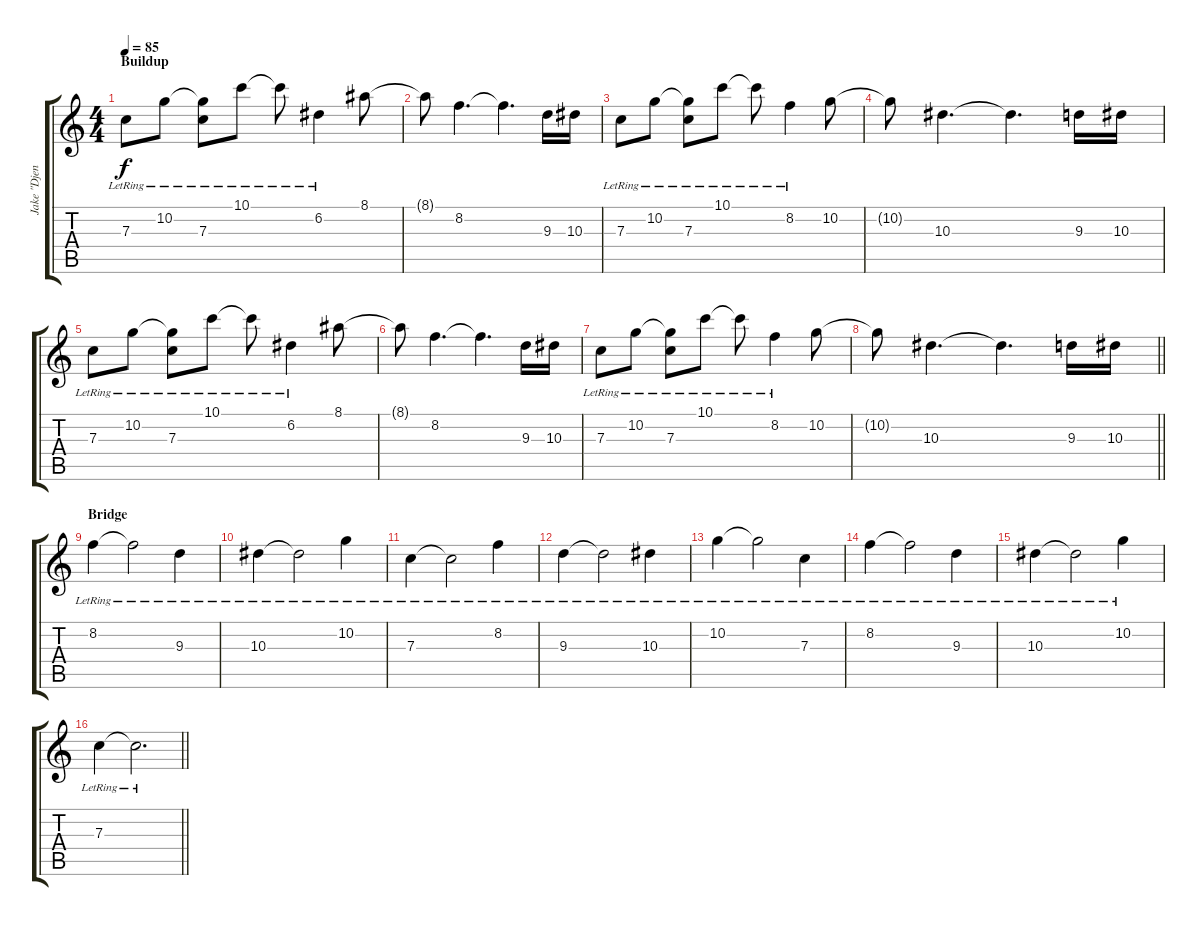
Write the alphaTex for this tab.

\track ("Jake \"Djent Reznor\" Bowen" "Jake \"Djen") {instrument electricguitarjazz}
\staff {score tabs}
\tuning (D4 A3 F3 C3 G2 C2) {hide}
\ts (4 4)
\section ("" "Buildup")
\tempo 85
\clef g2
\ks c
7.3{lr}.8{dy f} 10.2{lr}.8 (10.2{lr t} 7.3).8 10.1{lr}.8 10.1{lr t}.8 6.2{lr}.4 8.1.8 |
8.1{t}.8 8.2.4{d} 8.2{t}.4{d} 9.3.16 10.3.16 |
7.3{lr}.8 10.2{lr}.8 (10.2{lr t} 7.3).8 10.1{lr}.8 10.1{lr t}.8 8.2{lr}.4 10.2.8 |
10.2{t}.8 10.3.4{d} 10.3{t}.4{d} 9.3.16 10.3.16 |
7.3{lr}.8 10.2{lr}.8 (10.2{lr t} 7.3).8 10.1{lr}.8 10.1{lr t}.8 6.2{lr}.4 8.1.8 |
8.1{t}.8 8.2.4{d} 8.2{t}.4{d} 9.3.16 10.3.16 |
7.3{lr}.8 10.2{lr}.8 (10.2{lr t} 7.3).8 10.1{lr}.8 10.1{lr t}.8 8.2{lr}.4 10.2.8 |
\barLineRight lightlight
10.2{t}.8 10.3.4{d} 10.3{t}.4{d} 9.3.16 10.3.16 |
\section ("" "Bridge")
8.2{lr}.4 8.2{lr t}.2 9.3{lr}.4 |
10.3{lr}.4 10.3{lr t}.2 10.2{lr}.4 |
7.3{lr}.4 7.3{lr t}.2 8.2{lr}.4 |
9.3{lr}.4 9.3{lr t}.2 10.3{lr}.4 |
10.2{lr}.4 10.2{lr t}.2 7.3{lr}.4 |
8.2{lr}.4 8.2{lr t}.2 9.3{lr}.4 |
10.3{lr}.4 10.3{lr t}.2 10.2{lr}.4 |
\barLineRight lightlight
7.3{lr}.4 7.3{lr t}.2{d}
